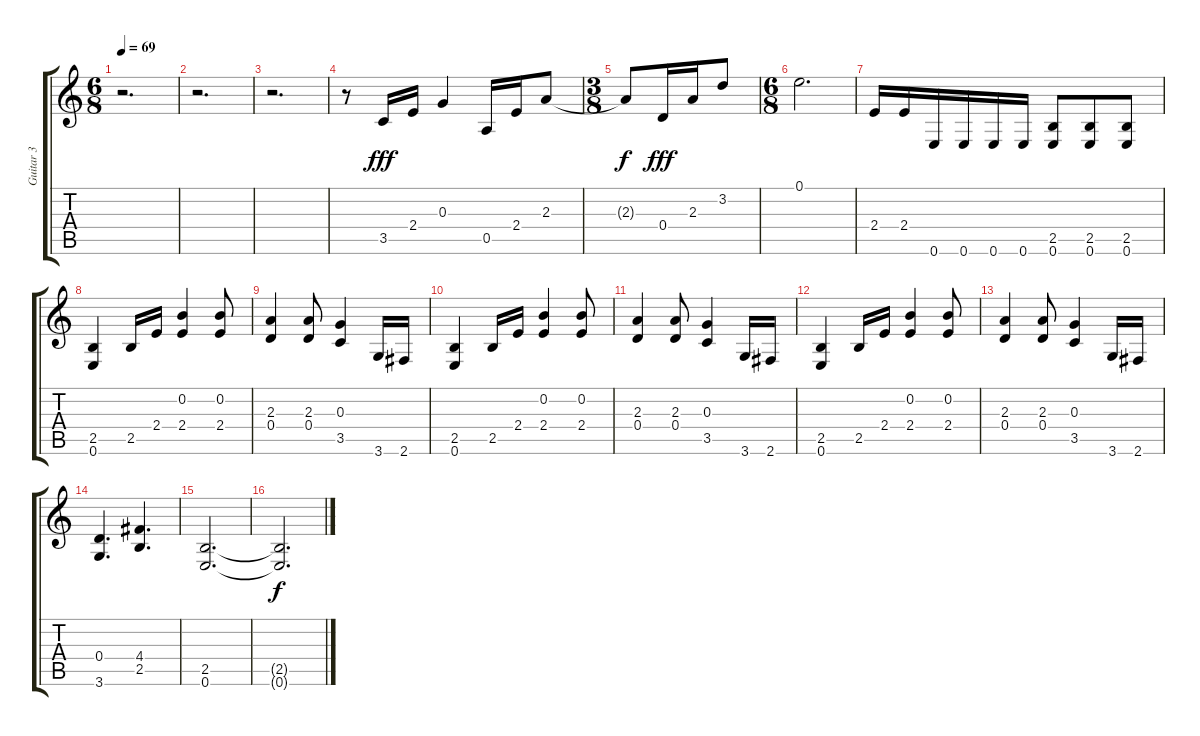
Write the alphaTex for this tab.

\track ("Guitar 3" "Guitar 3") {instrument distortionguitar}
\staff {score tabs}
\tuning (E4 B3 G3 D3 A2 E2) {hide}
\ts (6 8)
\tempo 69
\clef g2
\ks c
r.2{d dy f} |
r.2{d} |
r.2{d} |
r.8 3.5.16{dy fff} 2.4.16 0.3.4 0.5.16 2.4.16 2.3.8 |
\ts (3 8)
2.3{t}.8{dy f} 0.4.16{dy fff} 2.3.16 3.2.8 |
\ts (6 8)
0.1.2{d} |
2.4.16 2.4.16 0.6.16 0.6.16 0.6.16 0.6.16 (2.5 0.6).8 (2.5 0.6).8 (2.5 0.6).8 |
(2.5 0.6).4 2.5.16 2.4.16 (0.2 2.4).4 (0.2 2.4).8 |
(2.3 0.4).4 (2.3 0.4).8 (0.3 3.5).4 3.6.16 2.6.16 |
(2.5 0.6).4 2.5.16 2.4.16 (0.2 2.4).4 (0.2 2.4).8 |
(2.3 0.4).4 (2.3 0.4).8 (0.3 3.5).4 3.6.16 2.6.16 |
(2.5 0.6).4 2.5.16 2.4.16 (0.2 2.4).4 (0.2 2.4).8 |
(2.3 0.4).4 (2.3 0.4).8 (0.3 3.5).4 3.6.16 2.6.16 |
(0.4 3.6).4{d} (4.4 2.5).4{d} |
(2.5 0.6).2{d} |
(2.5{t} 0.6{t}).2{d dy f}
